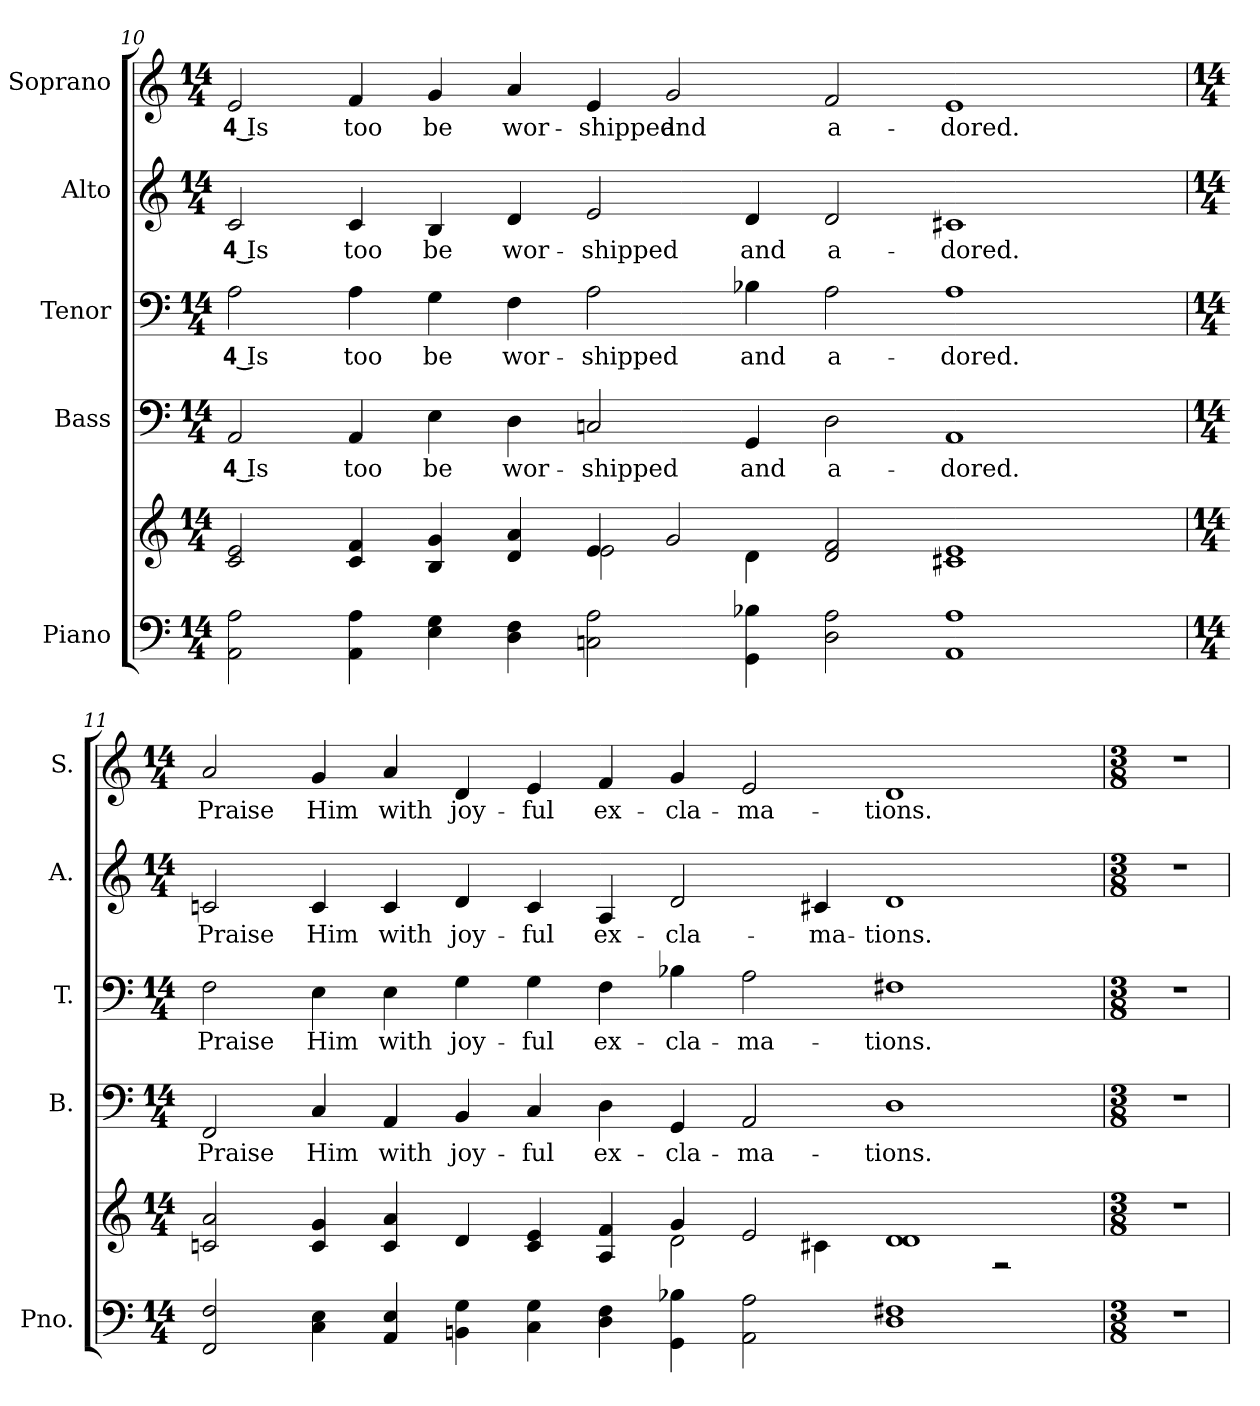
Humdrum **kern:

**kern	**kern	**kern	**text	**kern	**text	**kern	**text	**kern	**text
*part5	*part5	*part4	*part4	*part3	*part3	*part2	*part2	*part1	*part1
*staff6	*staff5	*staff4	*staff4	*staff3	*staff3	*staff2	*staff2	*staff1	*staff1
*I"Piano	*	*I"Bass	*	*I"Tenor	*	*I"Alto	*	*I"Soprano	*
*I'Pno.	*	*I'B.	*	*I'T.	*	*I'A.	*	*I'S.	*
!!LO:PB:g=z
*clefF4	*clefG2	*clefF4	*	*clefF4	*	*clefG2	*	*clefG2	*
*k[]	*k[]	*k[]	*	*k[]	*	*k[]	*	*k[]	*
*M14/4	*M14/4	*M14/4	*	*M14/4	*	*M14/4	*	*M14/4	*
=10	=10	=10	=10	=10	=10	=10	=10	=10	=10
*	*^	*	*	*	*	*	*	*	*
!	!	!	!	!LO:LY:b:color=#000000	!	!	!	!	!	!
!	!	!	!	!	!	!LO:LY:b:color=#000000	!	!	!	!
!	!	!	!	!	!	!	!	!LO:LY:b:color=#000000	!	!
!	!	!	!	!	!	!	!	!	!	!LO:LY:b:color=#000000
2AAi\ 2Ai	2ci/ 2ei	2ryy	2AAi/	4 Is	2Ai\	4 Is	2ci/	4 Is	2ei/	4 Is
!	!	!	!	!LO:LY:b:color=#000000	!	!	!	!	!	!
!	!	!	!	!	!	!LO:LY:b:color=#000000	!	!	!	!
!	!	!	!	!	!	!	!	!LO:LY:b:color=#000000	!	!
!	!	!	!	!	!	!	!	!	!	!LO:LY:b:color=#000000
4AAi\ 4Ai	4ci/ 4fi	2ryy	4AAi/	too	4Ai\	too	4ci/	too	4fi/	too
!	!	!	!	!LO:LY:b:color=#000000	!	!	!	!	!	!
!	!	!	!	!	!	!LO:LY:b:color=#000000	!	!	!	!
!	!	!	!	!	!	!	!	!LO:LY:b:color=#000000	!	!
!	!	!	!	!	!	!	!	!	!	!LO:LY:b:color=#000000
4Ei\ 4Gi	4Bi/ 4gi	.	4Ei\	be	4Gi\	be	4Bi/	be	4gi/	be
!	!	!	!	!LO:LY:b:color=#000000	!	!	!	!	!	!
!	!	!	!	!	!	!LO:LY:b:color=#000000	!	!	!	!
!	!	!	!	!	!	!	!	!LO:LY:b:color=#000000	!	!
!	!	!	!	!	!	!	!	!	!	!LO:LY:b:color=#000000
4Di\ 4Fi	4di/ 4ai	4ryy	4Di\	wor-	4Fi\	wor-	4di/	wor-	4ai/	wor-
!	!	!	!	!LO:LY:b:color=#000000	!	!	!	!	!	!
!	!	!	!	!	!	!LO:LY:b:color=#000000	!	!	!	!
!	!	!	!	!	!	!	!	!LO:LY:b:color=#000000	!	!
!	!	!	!	!	!	!	!	!	!	!LO:LY:b:color=#000000
2Cni\ 2Ai	4ei/	2ei\	2Cni/	-shipped	2Ai\	-shipped	2ei/	-shipped	4ei/	-shipped
!	!	!	!	!	!	!	!	!	!	!LO:LY:b:color=#000000
.	2gi/	.	.	.	.	.	.	.	2gi/	and
!	!	!	!	!LO:LY:b:color=#000000	!	!	!	!	!	!
!	!	!	!	!	!	!LO:LY:b:color=#000000	!	!	!	!
!	!	!	!	!	!	!	!	!LO:LY:b:color=#000000	!	!
4GGi\ 4B-Xi	.	4di\	4GGi/	and	4B-Xi\	and	4di/	and	.	.
!	!	!	!	!LO:LY:b:color=#000000	!	!	!	!	!	!
!	!	!	!	!	!	!LO:LY:b:color=#000000	!	!	!	!
!	!	!	!	!	!	!	!	!LO:LY:b:color=#000000	!	!
!	!	!	!	!	!	!	!	!	!	!LO:LY:b:color=#000000
2Di\ 2Ai	2di/ 2fi	2ryy	2Di\	a-	2Ai\	a-	2di/	a-	2fi/	a-
!	!	!	!	!LO:LY:b:color=#000000	!	!	!	!	!	!
!	!	!	!	!	!	!LO:LY:b:color=#000000	!	!	!	!
!	!	!	!	!	!	!	!	!LO:LY:b:color=#000000	!	!
!	!	!	!	!	!	!	!	!	!	!LO:LY:b:color=#000000
1AAi 1Ai	1c#Xi 1ei	2ryy	1AAi	-dored.	1Ai	-dored.	1c#Xi	-dored.	1ei	-dored.
.	.	2ryy	.	.	.	.	.	.	.	.
!!LO:LB:g=z
=11	=11	=11	=11	=11	=11	=11	=11	=11	=11	=11
*M14/4	*M14/4	*	*M14/4	*	*M14/4	*	*M14/4	*	*M14/4	*
!	!	!	!	!LO:LY:b:color=#000000	!	!	!	!	!	!
!	!	!	!	!	!	!LO:LY:b:color=#000000	!	!	!	!
!	!	!	!	!	!	!	!	!LO:LY:b:color=#000000	!	!
!	!	!	!	!	!	!	!	!	!	!LO:LY:b:color=#000000
2FFi/ 2Fi	2cni/ 2ai	1ryy	2FFi/	Praise	2Fi\	Praise	2cni/	Praise	2ai/	Praise
!	!	!	!	!LO:LY:b:color=#000000	!	!	!	!	!	!
!	!	!	!	!	!	!LO:LY:b:color=#000000	!	!	!	!
!	!	!	!	!	!	!	!	!LO:LY:b:color=#000000	!	!
!	!	!	!	!	!	!	!	!	!	!LO:LY:b:color=#000000
4Ci\ 4Ei	4ci/ 4gi	.	4Ci/	Him	4Ei\	Him	4ci/	Him	4gi/	Him
!	!	!	!	!LO:LY:b:color=#000000	!	!	!	!	!	!
!	!	!	!	!	!	!LO:LY:b:color=#000000	!	!	!	!
!	!	!	!	!	!	!	!	!LO:LY:b:color=#000000	!	!
!	!	!	!	!	!	!	!	!	!	!LO:LY:b:color=#000000
4AAi/ 4Ei	4ci/ 4ai	.	4AAi/	with	4Ei\	with	4ci/	with	4ai/	with
!	!	!	!	!LO:LY:b:color=#000000	!	!	!	!	!	!
!	!	!	!	!	!	!LO:LY:b:color=#000000	!	!	!	!
!	!	!	!	!	!	!	!	!LO:LY:b:color=#000000	!	!
!	!	!	!	!	!	!	!	!	!	!LO:LY:b:color=#000000
4BBni\ 4Gi	4di/	2ryy	4BBi/	joy-	4Gi\	joy-	4di/	joy-	4di/	joy-
!	!	!	!	!LO:LY:b:color=#000000	!	!	!	!	!	!
!	!	!	!	!	!	!LO:LY:b:color=#000000	!	!	!	!
!	!	!	!	!	!	!	!	!LO:LY:b:color=#000000	!	!
!	!	!	!	!	!	!	!	!	!	!LO:LY:b:color=#000000
4Ci\ 4Gi	4ci/ 4ei	.	4Ci/	-ful	4Gi\	-ful	4ci/	-ful	4ei/	-ful
!	!	!	!	!LO:LY:b:color=#000000	!	!	!	!	!	!
!	!	!	!	!	!	!LO:LY:b:color=#000000	!	!	!	!
!	!	!	!	!	!	!	!	!LO:LY:b:color=#000000	!	!
!	!	!	!	!	!	!	!	!	!	!LO:LY:b:color=#000000
4Di\ 4Fi	4Ai/ 4fi	4ryy	4Di\	ex-	4Fi\	ex-	4Ai/	ex-	4fi/	ex-
!	!	!	!	!LO:LY:b:color=#000000	!	!	!	!	!	!
!	!	!	!	!	!	!LO:LY:b:color=#000000	!	!	!	!
!	!	!	!	!	!	!	!	!LO:LY:b:color=#000000	!	!
!	!	!	!	!	!	!	!	!	!	!LO:LY:b:color=#000000
4GGi\ 4B-Xi	4gi/	2di\	4GGi/	-cla-	4B-Xi\	-cla-	2di/	-cla-	4gi/	-cla-
!	!	!	!	!LO:LY:b:color=#000000	!	!	!	!	!	!
!	!	!	!	!	!	!LO:LY:b:color=#000000	!	!	!	!
!	!	!	!	!	!	!	!	!	!	!LO:LY:b:color=#000000
2AAi\ 2Ai	2ei/	.	2AAi/	-ma-	2Ai\	-ma-	.	.	2ei/	-ma-
!	!	!	!	!	!	!	!	!LO:LY:b:color=#000000	!	!
.	.	4c#Xi\	.	.	.	.	4c#Xi/	-ma-	.	.
!	!	!	!	!LO:LY:b:color=#000000	!	!	!	!	!	!
!	!	!	!	!	!	!LO:LY:b:color=#000000	!	!	!	!
!	!	!	!	!	!	!	!	!LO:LY:b:color=#000000	!	!
!	!	!	!	!	!	!	!	!	!	!LO:LY:b:color=#000000
1Di 1F#Xi	1di 1di	2ryy	1Di	-tions.	1F#Xi	-tions.	1di	-tions.	1di	-tions.
.	.	2r	.	.	.	.	.	.	.	.
*	*v	*v	*	*	*	*	*	*	*	*
!!LO:PB:g=z
=12	=12	=12	=12	=12	=12	=12	=12	=12	=12
*M3/8	*M3/8	*M3/8	*	*M3/8	*	*M3/8	*	*M3/8	*
*	*^	*	*	*	*	*	*	*	*
!LO:N:vis=1	!LO:N:vis=1	!	!LO:N:vis=1	!	!LO:N:vis=1	!	!LO:N:vis=1	!	!LO:N:vis=1	!
*	*v	*v	*	*	*	*	*	*	*	*
4.r	4.r	4.r	.	4.r	.	4.r	.	4.r	.
=	=	=	=	=	=	=	=	=	=
*-	*-	*-	*-	*-	*-	*-	*-	*-	*-
